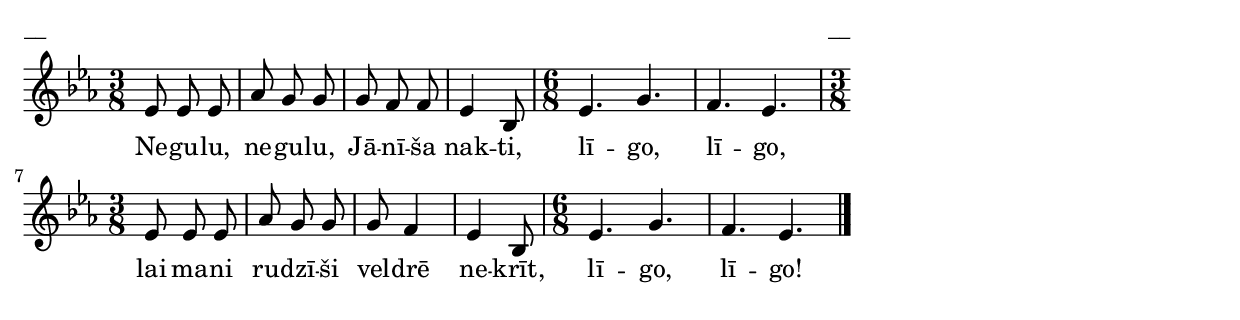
\version "2.13.16"
%\header {
%    title = "Negulu, negulu Jānīša nakti"
%}
\paper {
line-width = 14\cm
left-margin = 0.4\cm
between-system-padding = 0.1\cm
between-system-space = 0.1\cm
}
\layout {
indent = #0
ragged-last = ##f
}


voiceA = \relative c' {
\clef "treble"
\key ees \major
\time 3/8
ees8 ees ees | aes8 g g | g8 f f | ees4 bes8 \time 6/8
ees4. g4. | f4. ees4. \time 3/8
ees8 ees ees | aes8 g g | g8 f4 | ees4 bes8 \time 6/8
ees4. g4. | f4. ees4. 
\bar "|."
} 


lyricA = \lyricmode {
Ne -- gu -- lu, ne -- gu -- lu, Jā -- nī -- ša  nak -- ti, 
lī -- go, lī -- go, 
lai ma -- ni ru -- dzī -- ši vel -- drē ne -- krīt, lī -- go, lī -- go!
}



fullScore = <<
\new Staff {
<<
\new Voice = "voiceA" { \oneVoice \autoBeamOff \voiceA }
\lyricsto "voiceA" \new Lyrics \lyricA
>>
}
>>

\score {
\fullScore
\header { piece = "__" opus = "__" }
}
\markup { \with-color #(x11-color 'white) \sans \smaller "__" }
\score {
\unfoldRepeats
\fullScore
\midi {
\context { \Staff \remove "Staff_performer" }
\context { \Voice \consists "Staff_performer" }
}
}



